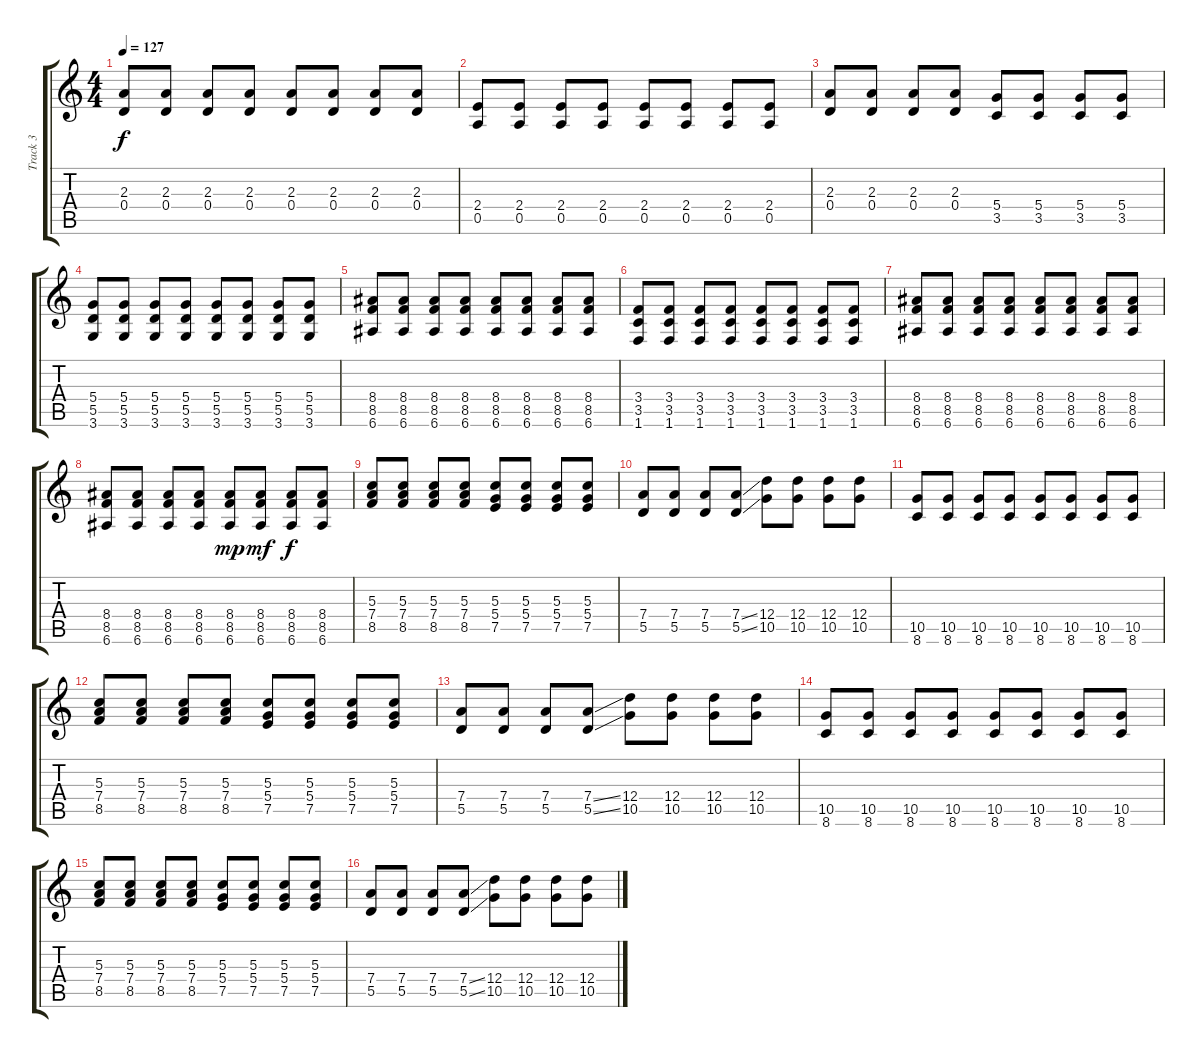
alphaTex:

\track ("Track 3" "Track 3") {instrument electricguitarmuted}
\staff {score tabs}
\tuning (E4 B3 G3 D3 A2 E2) {hide}
\ts (4 4)
\tempo 127
\clef g2
\ks c
(2.3 0.4).8{dy f instrument electricguitarmuted} (2.3 0.4).8 (2.3 0.4).8 (2.3 0.4).8 (2.3 0.4).8 (2.3 0.4).8 (2.3 0.4).8 (2.3 0.4).8 |
(2.4 0.5).8 (2.4 0.5).8 (2.4 0.5).8 (2.4 0.5).8 (2.4 0.5).8 (2.4 0.5).8 (2.4 0.5).8 (2.4 0.5).8 |
(2.3 0.4).8 (2.3 0.4).8 (2.3 0.4).8 (2.3 0.4).8 (5.4 3.5).8 (5.4 3.5).8 (5.4 3.5).8 (5.4 3.5).8 |
(5.4 5.5 3.6).8 (5.4 5.5 3.6).8 (5.4 5.5 3.6).8 (5.4 5.5 3.6).8 (5.4 5.5 3.6).8 (5.4 5.5 3.6).8 (5.4 5.5 3.6).8 (5.4 5.5 3.6).8 |
(8.4 8.5 6.6).8 (8.4 8.5 6.6).8 (8.4 8.5 6.6).8 (8.4 8.5 6.6).8 (8.4 8.5 6.6).8 (8.4 8.5 6.6).8 (8.4 8.5 6.6).8 (8.4 8.5 6.6).8 |
(3.4 3.5 1.6).8 (3.4 3.5 1.6).8 (3.4 3.5 1.6).8 (3.4 3.5 1.6).8 (3.4 3.5 1.6).8 (3.4 3.5 1.6).8 (3.4 3.5 1.6).8 (3.4 3.5 1.6).8 |
(8.4 8.5 6.6).8 (8.4 8.5 6.6).8 (8.4 8.5 6.6).8 (8.4 8.5 6.6).8 (8.4 8.5 6.6).8 (8.4 8.5 6.6).8 (8.4 8.5 6.6).8 (8.4 8.5 6.6).8 |
(8.4 8.5 6.6).8 (8.4 8.5 6.6).8 (8.4 8.5 6.6).8 (8.4 8.5 6.6).8 (8.4 8.5 6.6).8{dy mp instrument overdrivenguitar} (8.4 8.5 6.6).8{dy mf} (8.4 8.5 6.6).8{dy f} (8.4 8.5 6.6).8 |
(5.3 7.4 8.5).8{instrument overdrivenguitar} (5.3 7.4 8.5).8 (5.3 7.4 8.5).8 (5.3 7.4 8.5).8 (5.3 5.4 7.5).8 (5.3 5.4 7.5).8 (5.3 5.4 7.5).8 (5.3 5.4 7.5).8 |
(7.4 5.5).8 (7.4 5.5).8 (7.4 5.5).8 (7.4{ss} 5.5{ss}).8 (12.4 10.5).8 (12.4 10.5).8 (12.4 10.5).8 (12.4 10.5).8 |
(10.5 8.6).8 (10.5 8.6).8 (10.5 8.6).8 (10.5 8.6).8 (10.5 8.6).8 (10.5 8.6).8 (10.5 8.6).8 (10.5 8.6).8 |
(5.3 7.4 8.5).8{instrument overdrivenguitar} (5.3 7.4 8.5).8 (5.3 7.4 8.5).8 (5.3 7.4 8.5).8 (5.3 5.4 7.5).8 (5.3 5.4 7.5).8 (5.3 5.4 7.5).8 (5.3 5.4 7.5).8 |
(7.4 5.5).8 (7.4 5.5).8 (7.4 5.5).8 (7.4{ss} 5.5{ss}).8 (12.4 10.5).8 (12.4 10.5).8 (12.4 10.5).8 (12.4 10.5).8 |
(10.5 8.6).8 (10.5 8.6).8 (10.5 8.6).8 (10.5 8.6).8 (10.5 8.6).8 (10.5 8.6).8 (10.5 8.6).8 (10.5 8.6).8 |
(5.3 7.4 8.5).8 (5.3 7.4 8.5).8 (5.3 7.4 8.5).8 (5.3 7.4 8.5).8 (5.3 5.4 7.5).8 (5.3 5.4 7.5).8 (5.3 5.4 7.5).8 (5.3 5.4 7.5).8 |
(7.4 5.5).8 (7.4 5.5).8 (7.4 5.5).8 (7.4{ss} 5.5{ss}).8 (12.4 10.5).8 (12.4 10.5).8 (12.4 10.5).8 (12.4 10.5).8
